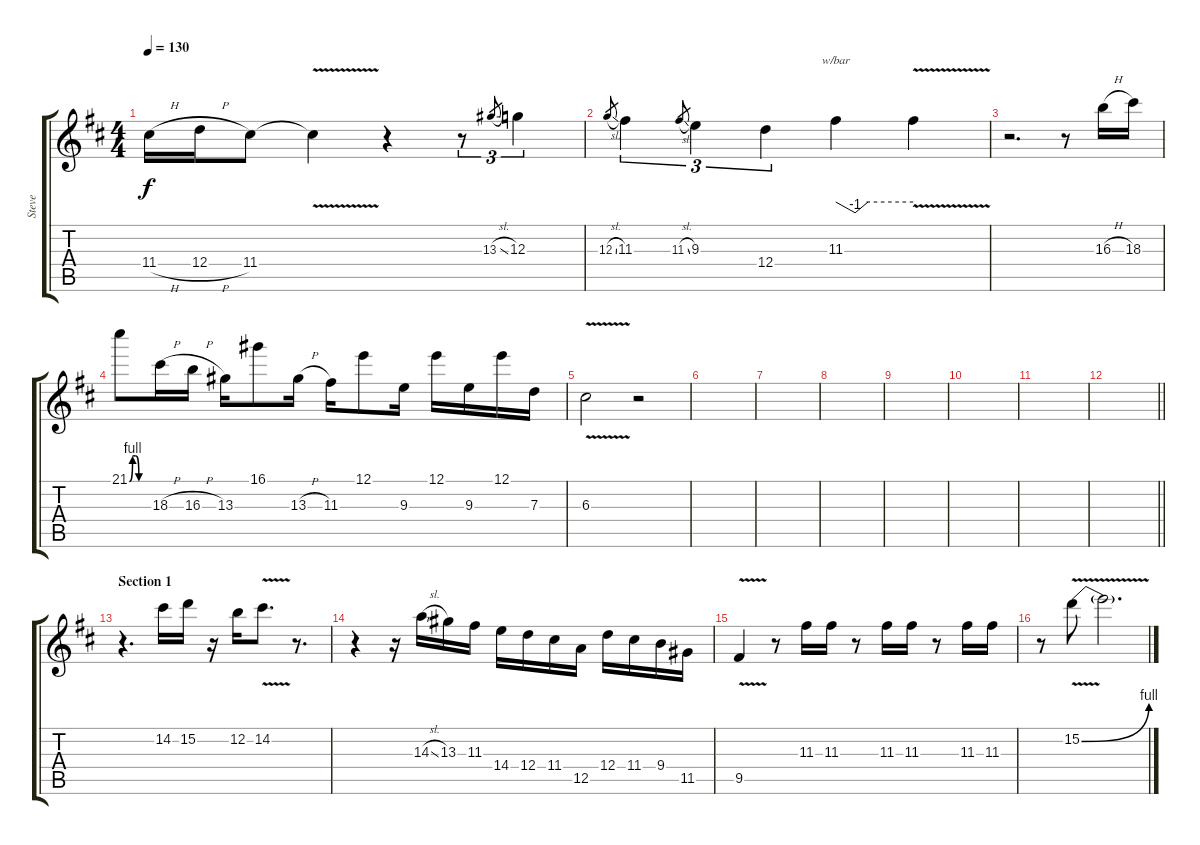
\track ("Steve" "Steve") {instrument distortionguitar}
\staff {score tabs}
\tuning (E4 B3 G3 D3 A2 E2) {hide}
\ts (4 4)
\tempo 130
\clef g2
\ks d
11.4{h}.16{dy f} 12.4{h}.16 11.4.8 11.4{v t}.4 r.4 r.8{tu (3 2)} 13.3{sl}.8{gr} 12.3.4{tu (3 2)} |
12.3{sl}.8{gr} 11.3.4{tu (3 2)} 11.3{sl}.8{gr} 9.3.4{tu (3 2)} 12.4.4{tu (3 2)} 11.3.4{tbe (custom default 0 0 15 -4 25 0 60 0)} 11.3{v t}.4 |
r.2{d} r.8 16.3{h}.16 18.3.16 |
21.1{be (custom 0 0 10 4 20 4 30 0 60 0)}.8 18.3{h}.16 16.3{h}.16 13.3.16 16.1.8 13.3{h}.16 11.3.16 12.1.8 9.3.16 12.1.16 9.3.16 12.1.16 7.3.16 |
6.3{v}.2 r.2 |
|
|
|
|
|
|
\barLineRight lightlight
|
\section ("" "Section 1")
r.4{d} 14.2.16 15.2.16 r.16 12.2.16 14.2{v}.8{d} r.8{d} |
r.4 r.16 14.3{sl}.16 13.3.16 11.3.16 14.4.16 12.4.16 11.4.16 12.5.16 12.4.16 11.4.16 9.4.16 11.5.16 |
9.5{v}.4 r.8 11.3.16 11.3.16 r.8 11.3.16 11.3.16 r.8 11.3.16 11.3.16 |
r.8 15.2{be (bend 0 0 60 4) v}.8 15.2{t}.2{d}
